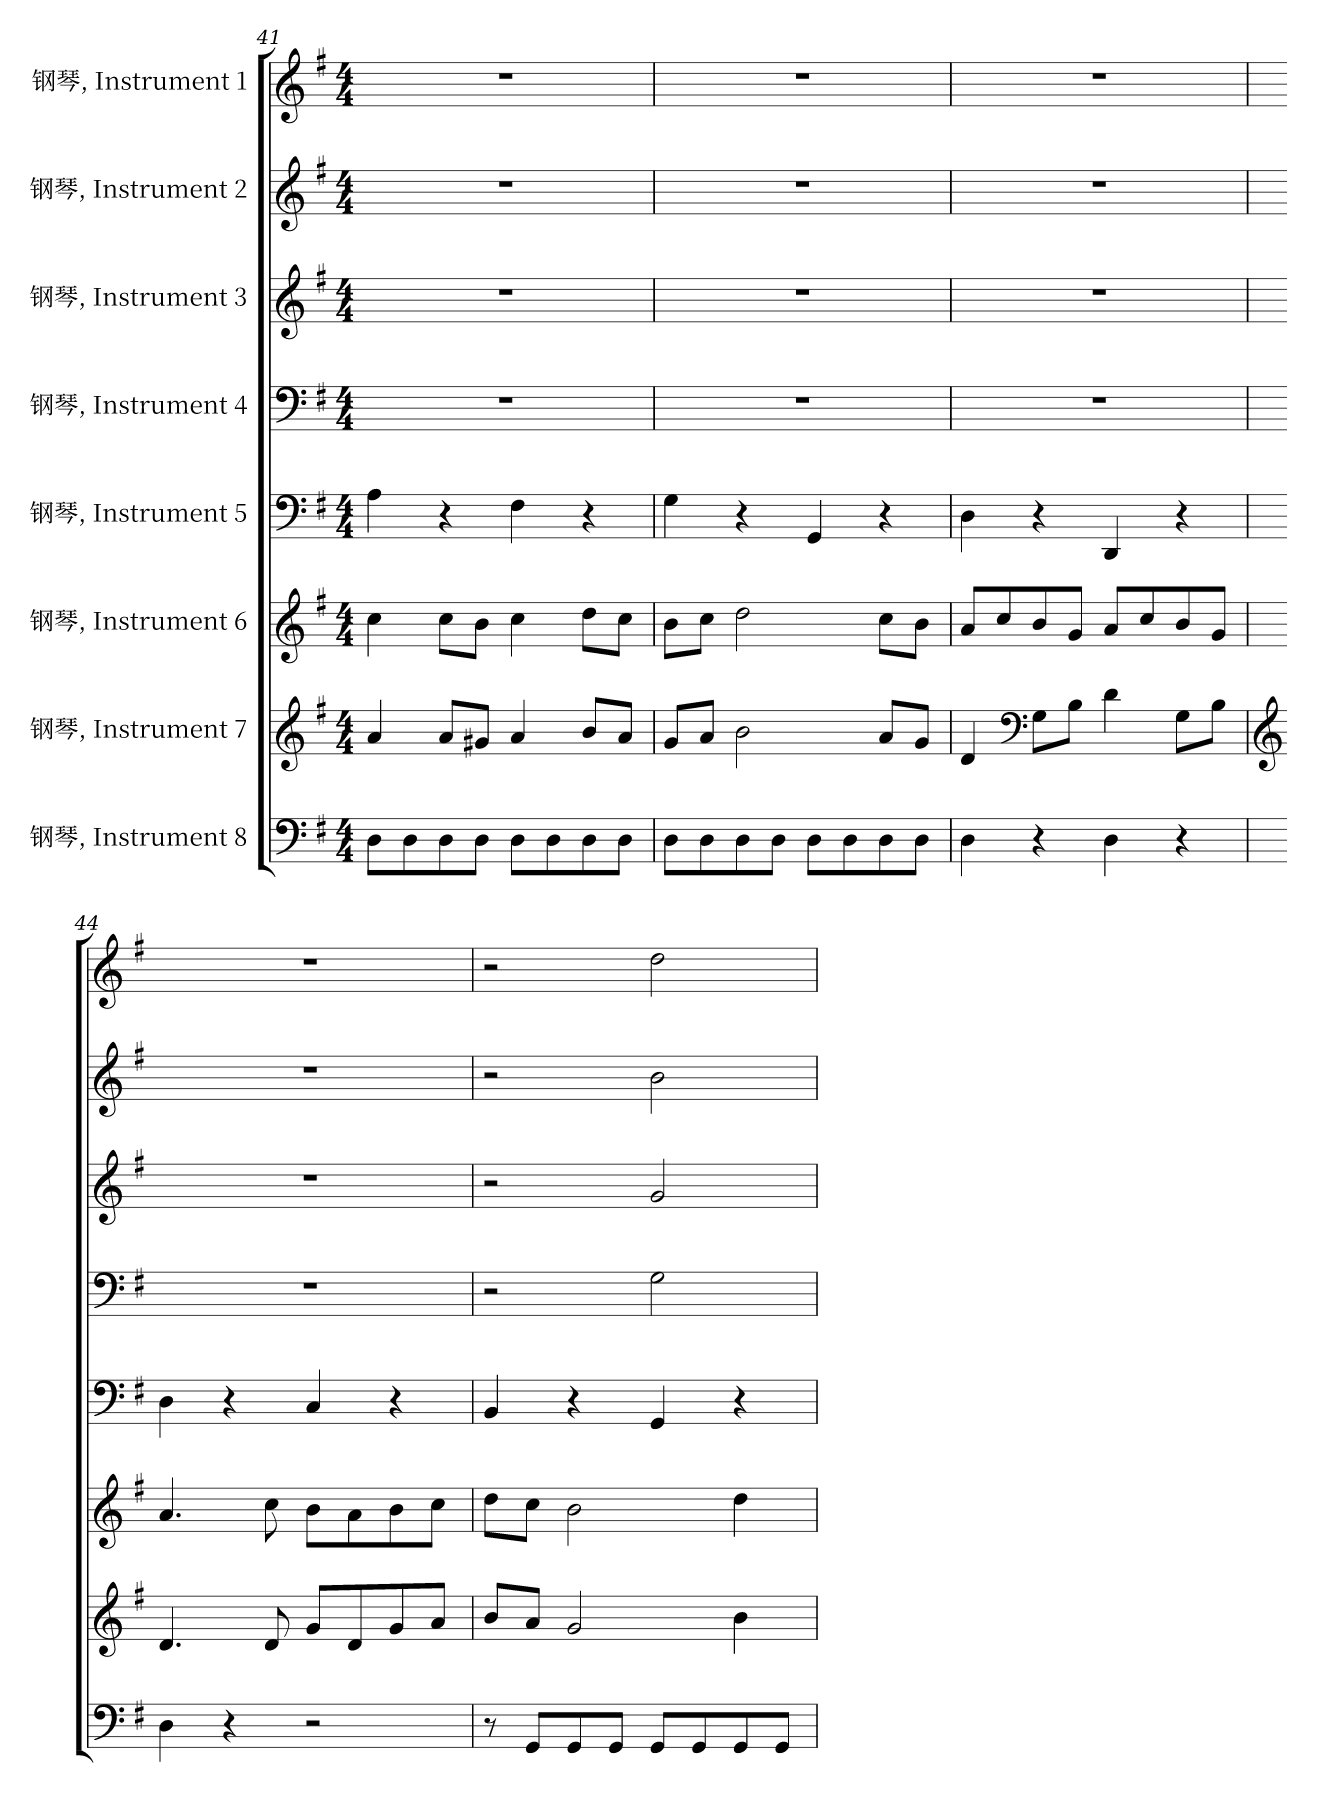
**kern	**kern	**kern	**kern	**kern	**kern	**kern	**kern
*part8	*part7	*part6	*part5	*part4	*part3	*part2	*part1
*staff8	*staff7	*staff6	*staff5	*staff4	*staff3	*staff2	*staff1
*I"钢琴, Instrument 8	*I"钢琴, Instrument 7	*I"钢琴, Instrument 6	*I"钢琴, Instrument 5	*I"钢琴, Instrument 4	*I"钢琴, Instrument 3	*I"钢琴, Instrument 2	*I"钢琴, Instrument 1
*clefF4	*clefG2	*clefG2	*clefF4	*clefF4	*clefG2	*clefG2	*clefG2
*k[f#]	*k[f#]	*k[f#]	*k[f#]	*k[f#]	*k[f#]	*k[f#]	*k[f#]
*M4/4	*M4/4	*M4/4	*M4/4	*M4/4	*M4/4	*M4/4	*M4/4
=41	=41	=41	=41	=41	=41	=41	=41
8D\L	4a/	4cc\	4A\	1r	1r	1r	1r
8D\	.	.	.	.	.	.	.
8D\	8a/L	8cc\L	4r	.	.	.	.
8D\J	8g#X/J	8b\J	.	.	.	.	.
8D\L	4a/	4cc\	4F#\	.	.	.	.
8D\	.	.	.	.	.	.	.
8D\	8b/L	8dd\L	4r	.	.	.	.
8D\J	8a/J	8cc\J	.	.	.	.	.
=42	=42	=42	=42	=42	=42	=42	=42
8D\L	8g/L	8b\L	4G\	1r	1r	1r	1r
8D\	8a/J	8cc\J	.	.	.	.	.
8D\	2b\	2dd\	4r	.	.	.	.
8D\J	.	.	.	.	.	.	.
8D\L	.	.	4GG/	.	.	.	.
8D\	.	.	.	.	.	.	.
8D\	8a/L	8cc\L	4r	.	.	.	.
8D\J	8g/J	8b\J	.	.	.	.	.
=43	=43	=43	=43	=43	=43	=43	=43
4D\	4d/	8a/L	4D\	1r	1r	1r	1r
.	.	8cc/	.	.	.	.	.
*	*clefF4	*	*	*	*	*	*
4r	8G\L	8b/	4r	.	.	.	.
.	8B\J	8g/J	.	.	.	.	.
4D\	4d\	8a/L	4DD/	.	.	.	.
.	.	8cc/	.	.	.	.	.
4r	8G\L	8b/	4r	.	.	.	.
.	8B\J	8g/J	.	.	.	.	.
!!LO:PB:g=z
=44	=44	=44	=44	=44	=44	=44	=44
*	*clefG2	*	*	*	*	*	*
4D\	4.d/	4.a/	4D\	1r	1r	1r	1r
4r	.	.	4r	.	.	.	.
.	8d/	8cc\	.	.	.	.	.
2r	8g/L	8b\L	4C/	.	.	.	.
.	8d/	8a\	.	.	.	.	.
.	8g/	8b\	4r	.	.	.	.
.	8a/J	8cc\J	.	.	.	.	.
=45	=45	=45	=45	=45	=45	=45	=45
8r	8b/L	8dd\L	4BB/	2r	2r	2r	2r
8GG/L	8a/J	8cc\J	.	.	.	.	.
8GG/	2g/	2b\	4r	.	.	.	.
8GG/J	.	.	.	.	.	.	.
8GG/L	.	.	4GG/	2G\	2g/	2b\	2dd\
8GG/	.	.	.	.	.	.	.
8GG/	4b\	4dd\	4r	.	.	.	.
8GG/J	.	.	.	.	.	.	.
=	=	=	=	=	=	=	=
*-	*-	*-	*-	*-	*-	*-	*-
